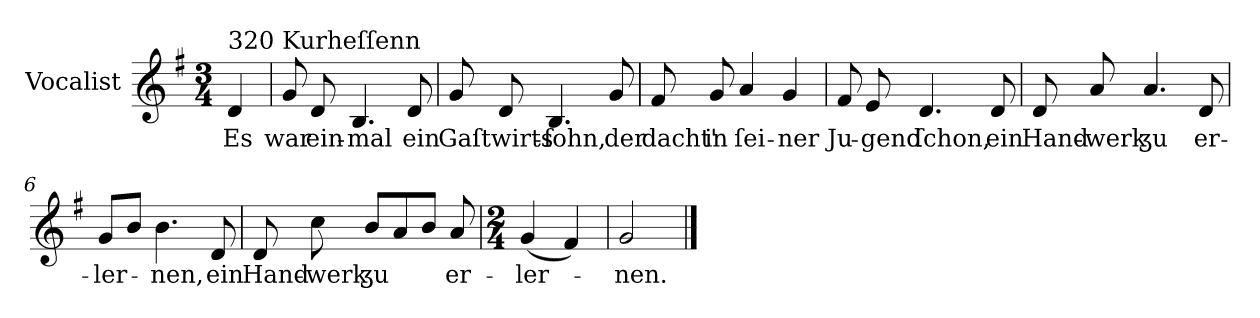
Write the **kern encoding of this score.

**kern	**text
*part1	*part1
*staff1	*staff1
*I"Vocalist	*
*k[f#]	*
*G:	*
*M3/4	*
=	=
!LO:TX:a:t=320 Kurheſſenn	!
4d	Es
=1	=1
8g	war
8d	ein-
4.B	-mal
8d	ein
=2	=2
8g	Gaſtwirts-
8d	.
4.B	-ſohn,
8g	der
=3	=3
8f#	dacht'
8g	in
4a	ſei-
4g	-ner
=4	=4
8f#	Ju-
8e	-gend
4.d	ſchon,
8d	ein
=5	=5
8d	Hand-
8a	-werk
4.a	ʒu
8d	er-
=6	=6
8gL	-ler-
8bJ	.
4.b	-nen,
8d	ein
=7	=7
8d	Hand-
8cc	-werk
8bL	ʒu
8a	.
8bJ	.
8a	er-
=8	=8
*M2/4	*
(4g	-ler-
4f#)	.
=9	=9
2g	-nen.
==	==
*-	*-
